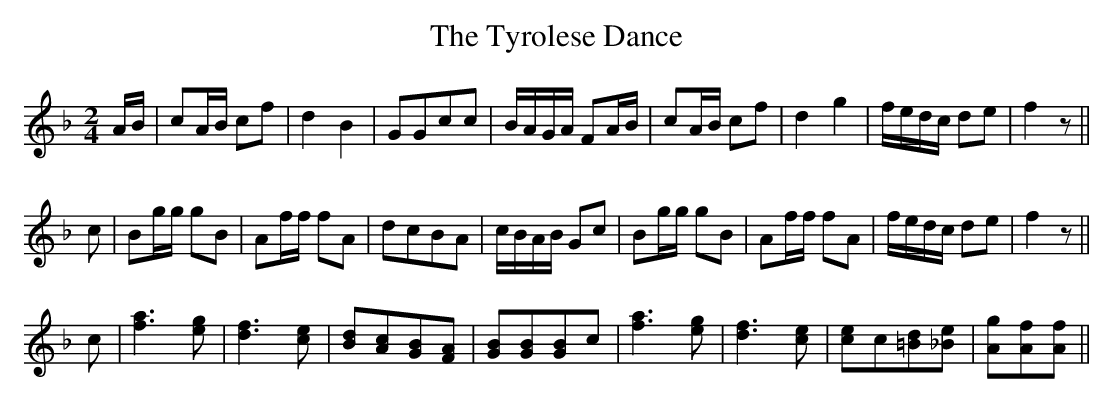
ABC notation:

X:1
T:Tyrolese Dance, The
L:1/8
M:2/4
K:F
A/B/|cA/B/ cf|d2 B2|GGcc|B/A/G/A/ FA/B/|cA/B/ cf|d2 g2|f/e/d/c/ de|f2 z||
c|Bg/g/ gB|Af/f/ fA|dcBA|c/B/A/B/ Gc|Bg/g/ gB|Af/f/ fA|f/e/d/c/ de|f2 z||
c|[f3a3] [eg]|[d3f3] [ce]|[Bd][Ac][GB][FA]|[GB][GB][GB]c|[f3a3][eg]|[d3f3][ce]|[ce]c[=Bd][_Be]|[Ag][Af][Af]||
